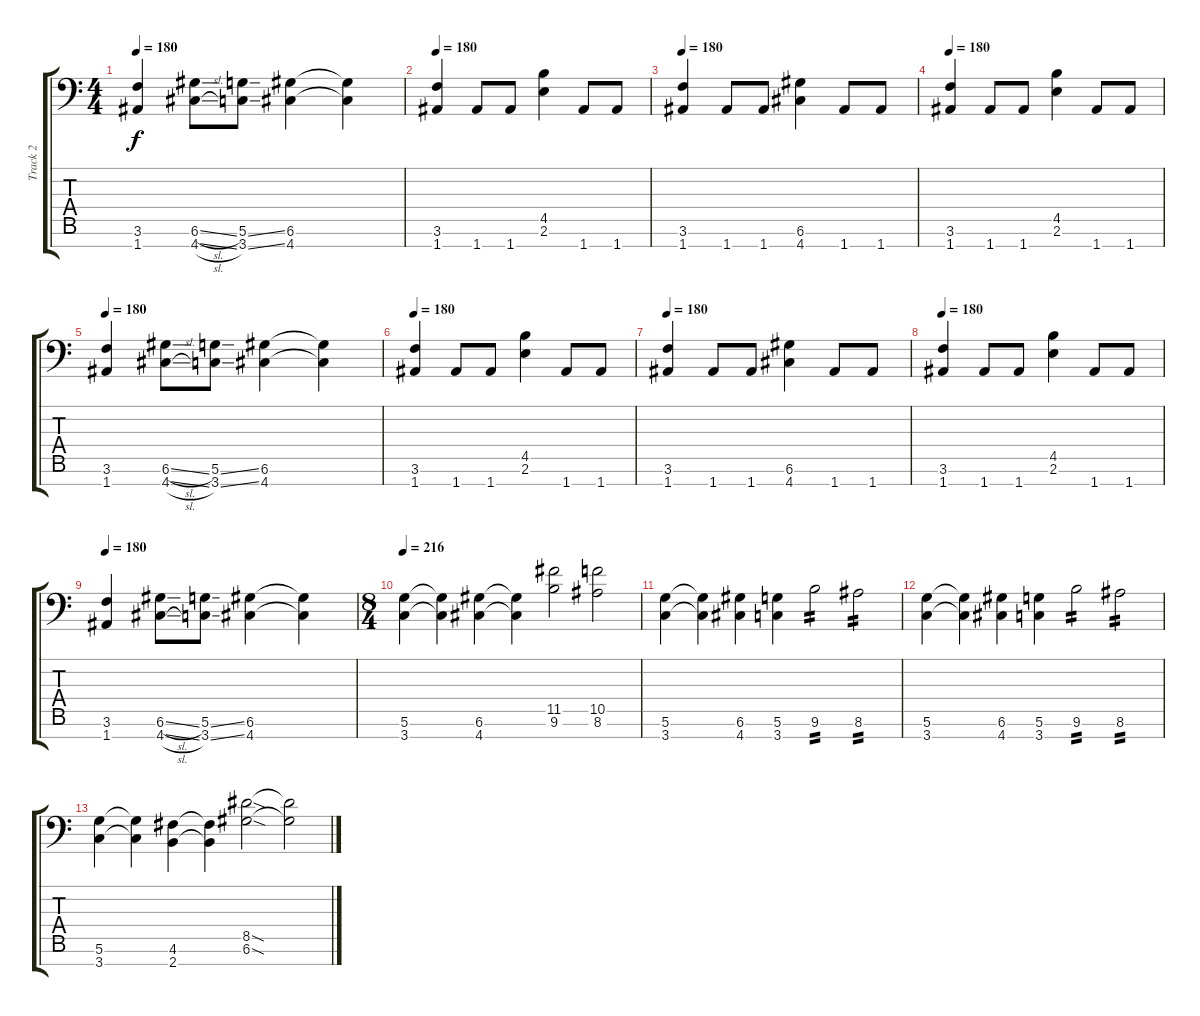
\track ("Track 2" "Track 2") {instrument overdrivenguitar}
\staff {score tabs}
\tuning (D4 A3 F3 C3 G2 D2 A1) {hide}
\ts (4 4)
\tempo 180
\clef f4
\ks c
(3.6 1.7).4{dy f} (6.6{sl} 4.7{sl}).8 (5.6{ss} 3.7{ss}).8 (6.6 4.7).4 (6.6{t} 4.7{t}).4 |
\tempo 180
(3.6 1.7).4 1.7.8 1.7.8 (4.5 2.6).4 1.7.8 1.7.8 |
\tempo 180
(3.6 1.7).4 1.7.8 1.7.8 (6.6 4.7).4 1.7.8 1.7.8 |
\tempo 180
(3.6 1.7).4 1.7.8 1.7.8 (4.5 2.6).4 1.7.8 1.7.8 |
\tempo 180
(3.6 1.7).4 (6.6{sl} 4.7{sl}).8 (5.6{ss} 3.7{ss}).8 (6.6 4.7).4 (6.6{t} 4.7{t}).4 |
\tempo 180
(3.6 1.7).4 1.7.8 1.7.8 (4.5 2.6).4 1.7.8 1.7.8 |
\tempo 180
(3.6 1.7).4 1.7.8 1.7.8 (6.6 4.7).4 1.7.8 1.7.8 |
\tempo 180
(3.6 1.7).4 1.7.8 1.7.8 (4.5 2.6).4 1.7.8 1.7.8 |
\tempo 180
(3.6 1.7).4 (6.6{sl} 4.7{sl}).8 (5.6{ss} 3.7{ss}).8 (6.6 4.7).4 (6.6{t} 4.7{t}).4 |
\ts (8 4)
\tempo 216
(5.6 3.7).4 (5.6{t} 3.7{t}).4 (6.6 4.7).4 (6.6{t} 4.7{t}).4 (11.5 9.6).2 (10.5 8.6).2 |
(5.6 3.7).4 (5.6{t} 3.7{t}).4 (6.6 4.7).4 (5.6 3.7).4 9.6.2{tp 2} 8.6.2{tp 2} |
(5.6 3.7).4 (5.6{t} 3.7{t}).4 (6.6 4.7).4 (5.6 3.7).4 9.6.2{tp 2} 8.6.2{tp 2} |
(5.6 3.7).4 (5.6{t} 3.7{t}).4 (4.6 2.7).4 (4.6{t} 2.7{t}).4 (8.5{sod} 6.6{sod}).2 (8.5{t} 6.6{t}).2
